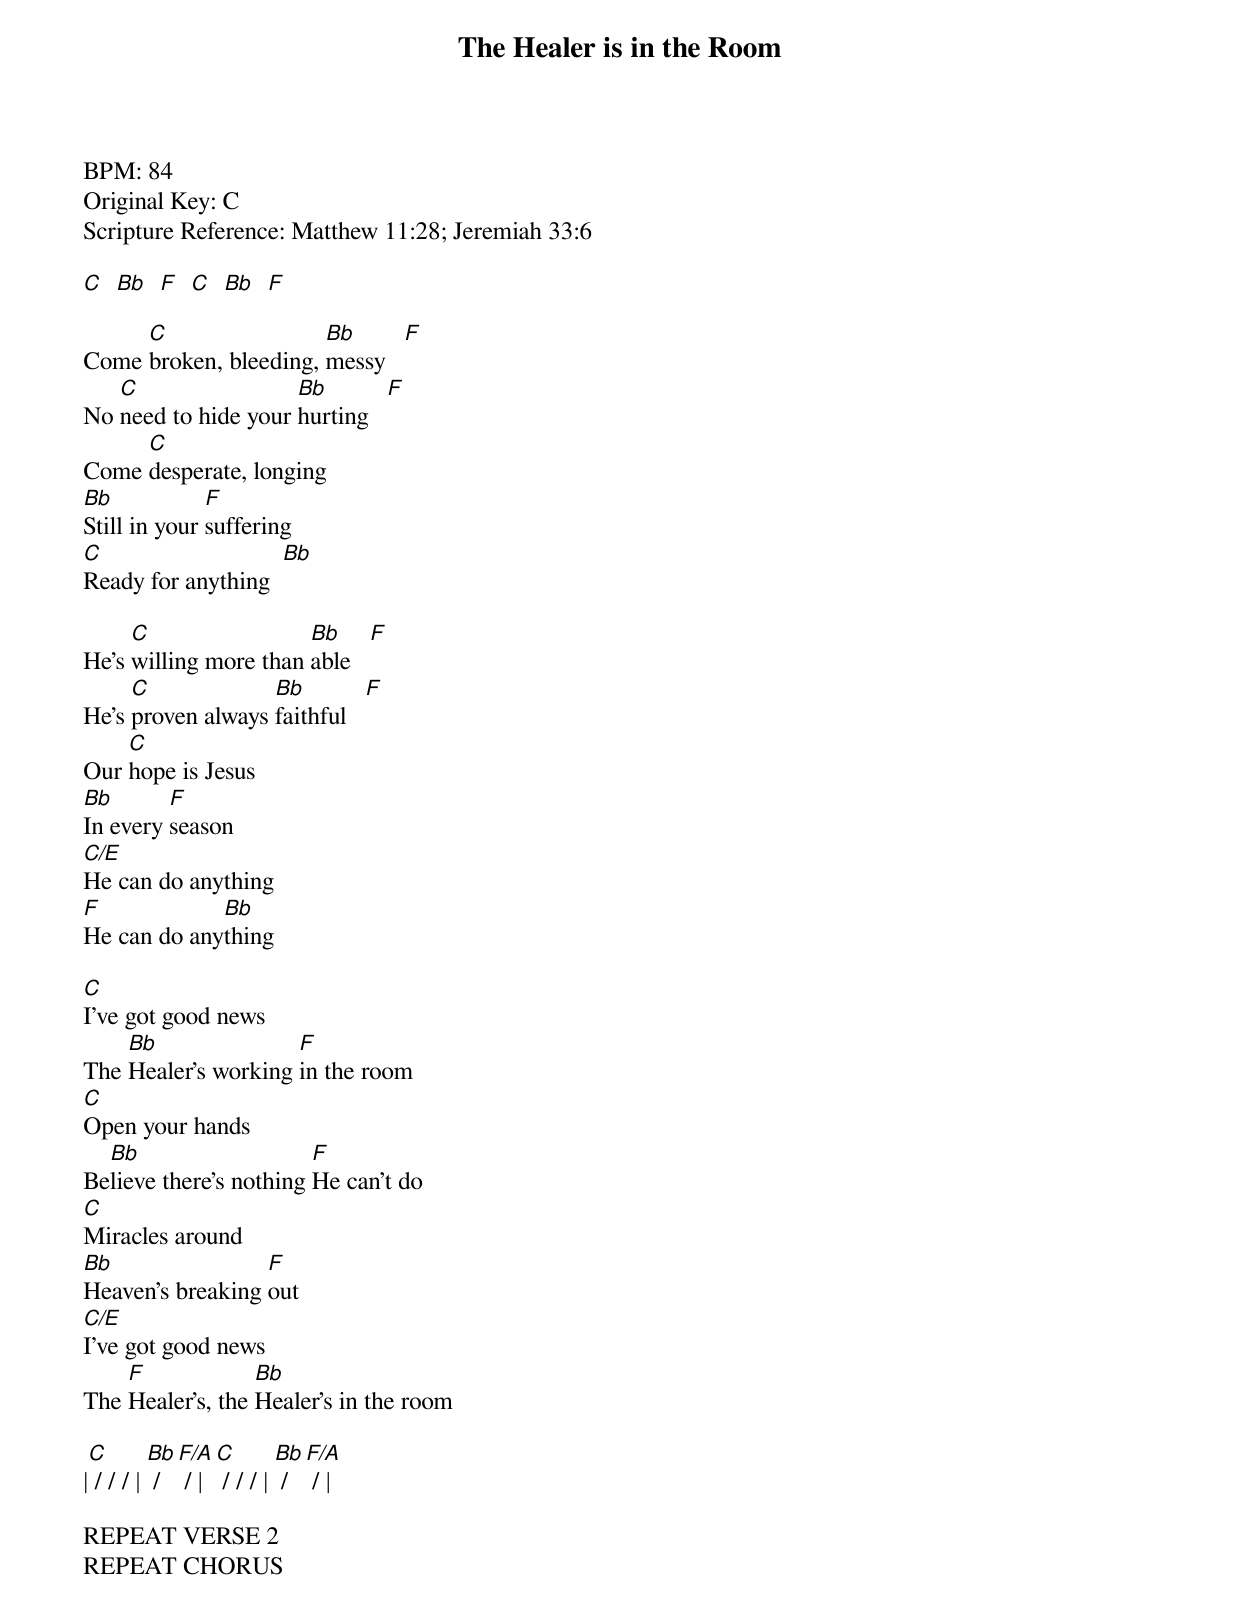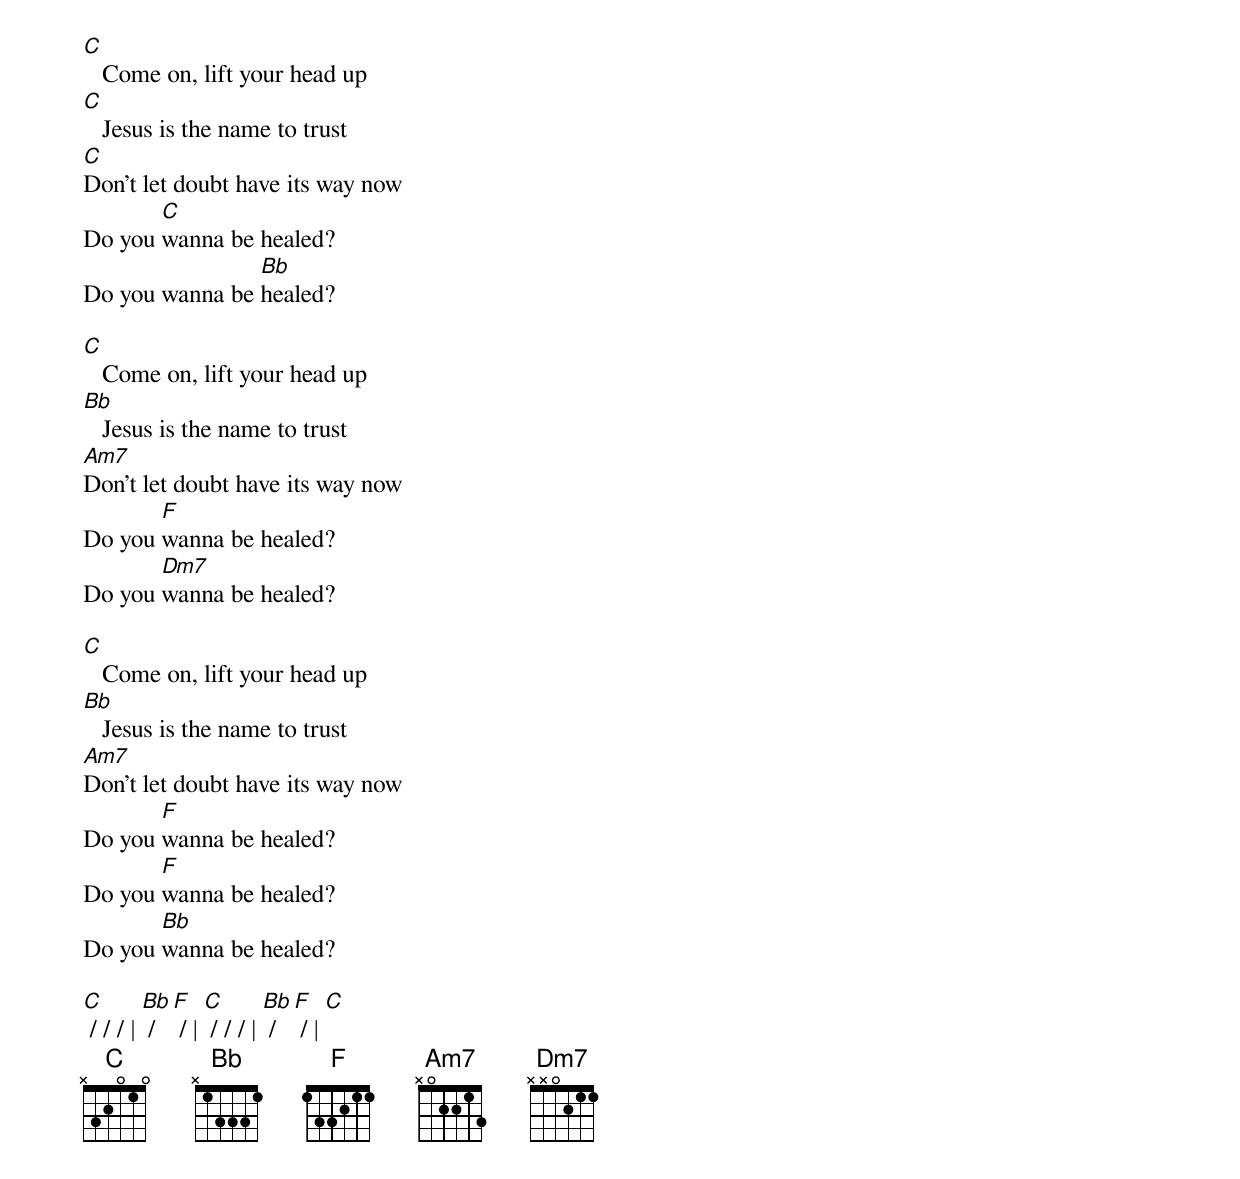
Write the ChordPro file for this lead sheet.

{title: The Healer is in the Room}
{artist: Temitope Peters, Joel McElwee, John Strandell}

BPM: 84
Original Key: C
Scripture Reference: Matthew 11:28; Jeremiah 33:6

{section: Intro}
[C]  [Bb]  [F]  [C]  [Bb]  [F]

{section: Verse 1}
Come [C]broken, bleeding, [Bb]messy   [F]
No [C]need to hide your [Bb]hurting   [F]
Come [C]desperate, longing
[Bb]Still in your [F]suffering
[C]Ready for anything  [Bb]

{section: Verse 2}
He's [C]willing more than [Bb]able   [F]
He's [C]proven always [Bb]faithful   [F]
Our [C]hope is Jesus
[Bb]In every [F]season
[C/E]He can do anything
[F]He can do any[Bb]thing

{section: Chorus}
[C]I've got good news
The [Bb]Healer's working [F]in the room
[C]Open your hands
Be[Bb]lieve there's nothing [F]He can't do
[C]Miracles around
[Bb]Heaven's breaking [F]out
[C/E]I've got good news
The [F]Healer's, the [Bb]Healer's in the room

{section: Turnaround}
|[C] / / / | [Bb] / [F/A] / | [C] / / / | [Bb] / [F/A] / |

REPEAT VERSE 2
REPEAT CHORUS

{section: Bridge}
[C]   Come on, lift your head up
[C]   Jesus is the name to trust
[C]Don't let doubt have its way now
Do you [C]wanna be healed?
Do you wanna be [Bb]healed?

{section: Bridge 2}
[C]   Come on, lift your head up
[Bb]   Jesus is the name to trust
[Am7]Don't let doubt have its way now
Do you [F]wanna be healed?
Do you [Dm7]wanna be healed?

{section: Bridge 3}
[C]   Come on, lift your head up
[Bb]   Jesus is the name to trust
[Am7]Don't let doubt have its way now
Do you [F]wanna be healed?
Do you [F]wanna be healed?
Do you [Bb]wanna be healed?

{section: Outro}
[C] / / / | [Bb] / [F] / | [C] / / / | [Bb] / [F] / | [C]
